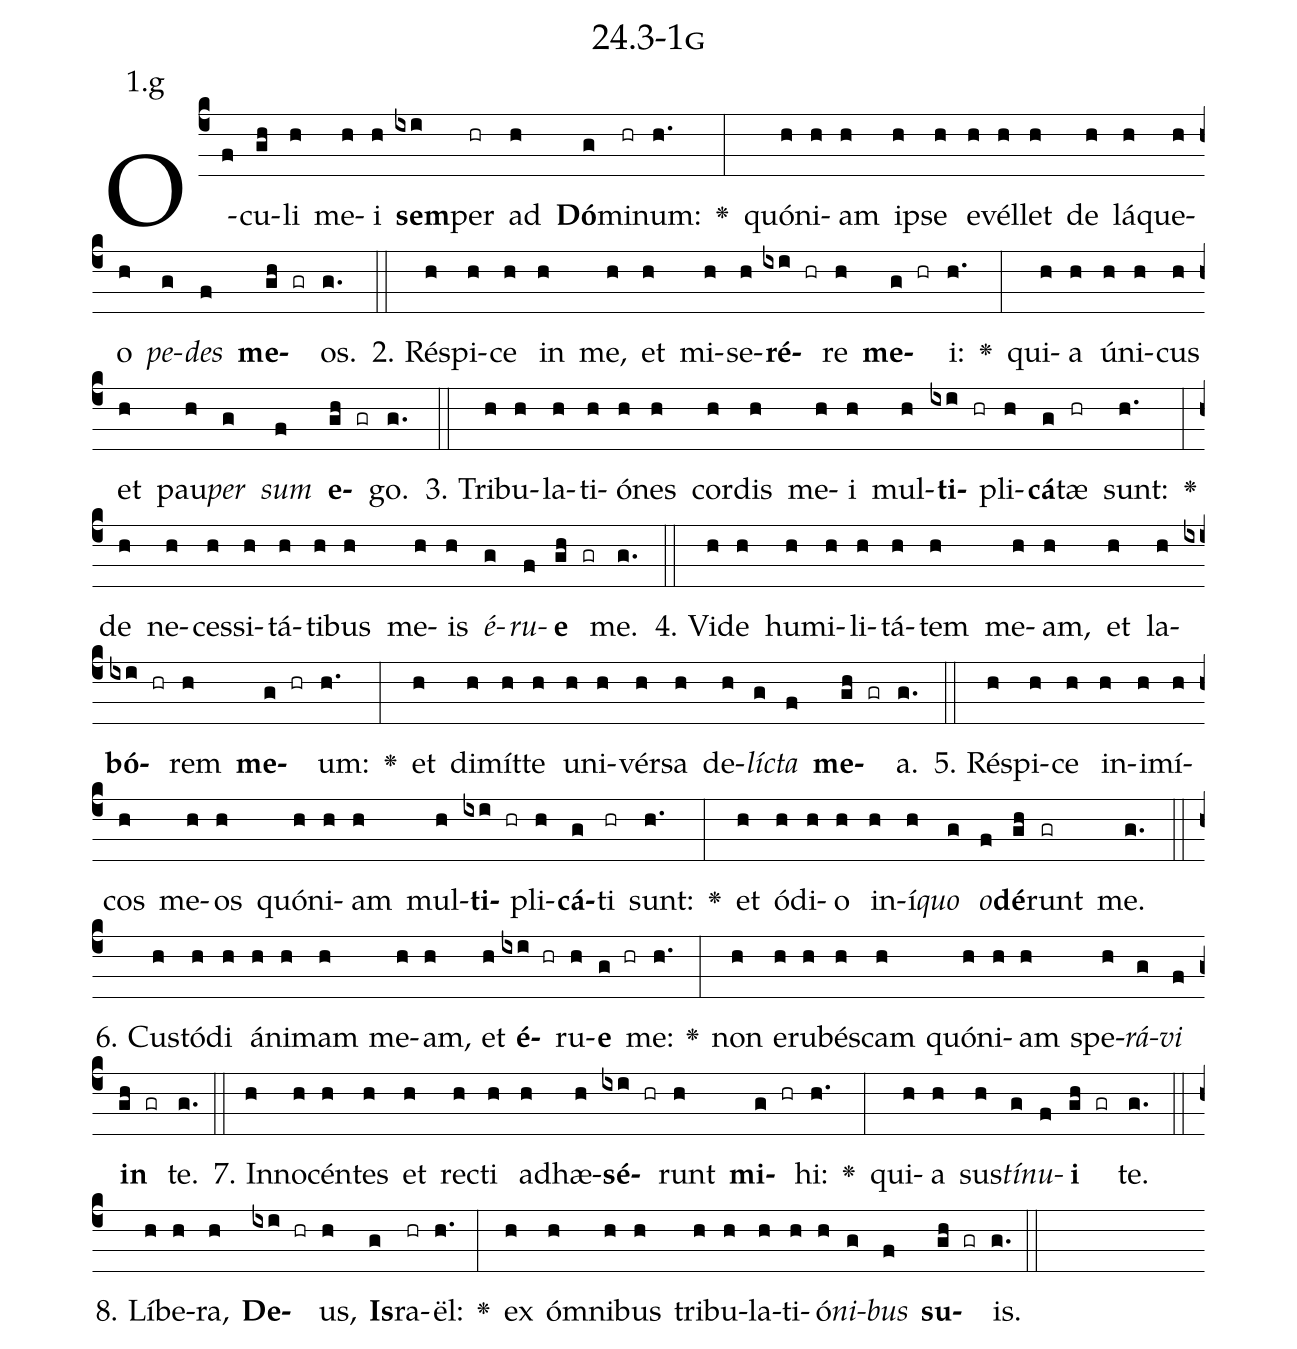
name: 24.3-1g;
annotation: 1.g;
%%
(c4)O(f)cu(gh)li(h) me(h)i(h) <b>sem</b>(ixi)per(hr) ad(h) <b>Dó</b>(g)mi(hr)num:(h.) <v>\greheightstar</v>(:) quón(h)i(h)am(h) ip(h)se(h) e(h)vél(h)let(h) de(h) lá(h)que(h)o(h) <i>pe</i>(g)<i>des</i>(f) <b>me</b>(gh gr)os.(g.) (::)
2. Ré(h)spi(h)ce(h) in(h) me,(h) et(h) mi(h)se(h)<b>ré</b>(ixi hr)re(h) <b>me</b>(g hr)i:(h.) <v>\greheightstar</v>(:) qui(h)a(h) ú(h)ni(h)cus(h) et(h) pau(h)<i>per</i>(g) <i>sum</i>(f) <b>e</b>(gh gr)go.(g.) (::)
3. Tri(h)bu(h)la(h)ti(h)ó(h)nes(h) cor(h)dis(h) me(h)i(h) mul(h)<b>ti</b>(ixi hr)pli(h)<b>cá</b>(g)tæ(hr) sunt:(h.) <v>\greheightstar</v>(:) de(h) ne(h)ces(h)si(h)tá(h)ti(h)bus(h) me(h)is(h) <i>é</i>(g)<i>ru</i>(f)<b>e</b>(gh gr) me.(g.) (::)
4. Vi(h)de(h) hu(h)mi(h)li(h)tá(h)tem(h) me(h)am,(h) et(h) la(h)<b>bó</b>(ixi hr)rem(h) <b>me</b>(g hr)um:(h.) <v>\greheightstar</v>(:) et(h) di(h)mít(h)te(h) u(h)ni(h)vér(h)sa(h) de(h)<i>líc</i>(g)<i>ta</i>(f) <b>me</b>(gh gr)a.(g.) (::)
5. Ré(h)spi(h)ce(h) in(h)i(h)mí(h)cos(h) me(h)os(h) quón(h)i(h)am(h) mul(h)<b>ti</b>(ixi hr)pli(h)<b>cá</b>(g)ti(hr) sunt:(h.) <v>\greheightstar</v>(:) et(h) ó(h)di(h)o(h) in(h)í(h)<i>quo</i>(g) <i>o</i>(f)<b>dé</b>(gh)runt(gr) me.(g.) (::)
6. Cus(h)tó(h)di(h) á(h)ni(h)mam(h) me(h)am,(h) et(h) <b>é</b>(ixi hr)ru(h)<b>e</b>(g hr) me:(h.) <v>\greheightstar</v>(:) non(h) e(h)ru(h)bés(h)cam(h) quón(h)i(h)am(h) spe(h)<i>rá</i>(g)<i>vi</i>(f) <b>in</b>(gh gr) te.(g.) (::)
7. In(h)no(h)cén(h)tes(h) et(h) rec(h)ti(h) ad(h)hæ(h)<b>sé</b>(ixi hr)runt(h) <b>mi</b>(g hr)hi:(h.) <v>\greheightstar</v>(:) qui(h)a(h) sus(h)<i>tí</i>(g)<i>nu</i>(f)<b>i</b>(gh gr) te.(g.) (::)
8. Lí(h)be(h)ra,(h) <b>De</b>(ixi hr)us,(h) <b>Is</b>(g)ra(hr)ël:(h.) <v>\greheightstar</v>(:) ex(h) óm(h)ni(h)bus(h) tri(h)bu(h)la(h)ti(h)ó(h)<i>ni</i>(g)<i>bus</i>(f) <b>su</b>(gh gr)is.(g.) (::)
